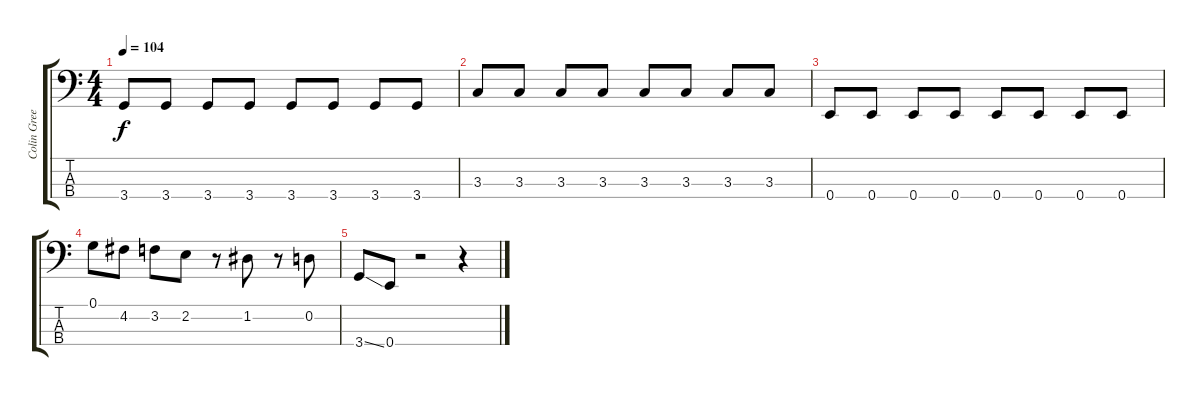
\track ("Colin Greenwood" "Colin Gree") {instrument electricbassfinger}
\staff {score tabs}
\tuning (G2 D2 A1 E1) {hide}
\ts (4 4)
\tempo 104
\clef f4
\ks c
3.4.8{dy f} 3.4.8 3.4.8 3.4.8 3.4.8 3.4.8 3.4.8 3.4.8 |
3.3.8 3.3.8 3.3.8 3.3.8 3.3.8 3.3.8 3.3.8 3.3.8 |
0.4.8 0.4.8 0.4.8 0.4.8 0.4.8 0.4.8 0.4.8 0.4.8 |
0.1.8 4.2.8 3.2.8 2.2.8 r.8 1.2.8 r.8 0.2.8 |
3.4{ss}.8 0.4.8 r.2 r.4
